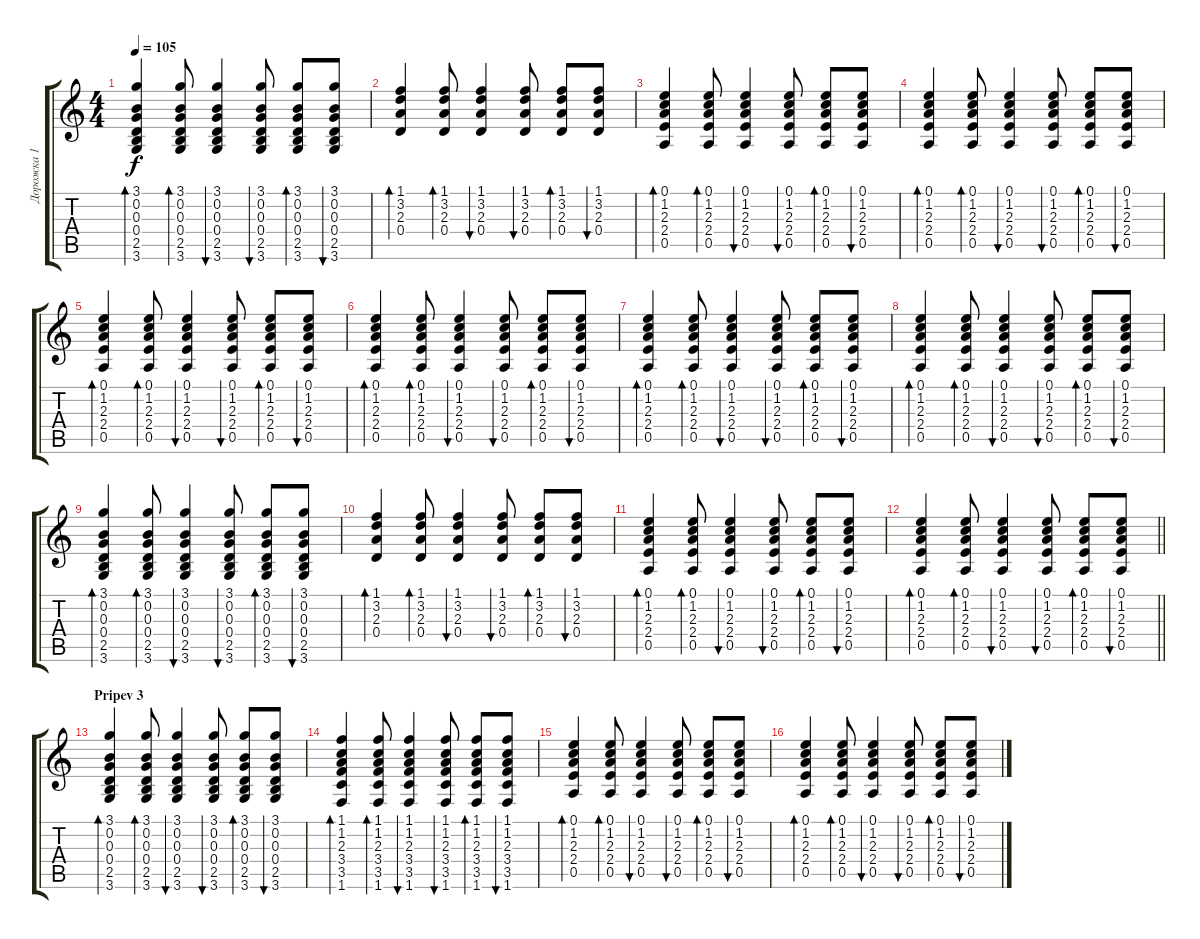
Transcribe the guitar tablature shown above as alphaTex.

\track ("Дорожка 1" "Дорожка 1") {instrument acousticguitarsteel}
\staff {score tabs}
\tuning (E4 B3 G3 D3 A2 E2) {hide}
\ts (4 4)
\tempo 105
\clef g2
\ks c
(3.1 0.2 0.3 0.4 2.5 3.6).4{bd 60 dy f} (3.1 0.2 0.3 0.4 2.5 3.6).8{bd 60} (3.1 0.2 0.3 0.4 2.5 3.6).4{bu 60} (3.1 0.2 0.3 0.4 2.5 3.6).8{bu 60} (3.1 0.2 0.3 0.4 2.5 3.6).8{bd 60} (3.1 0.2 0.3 0.4 2.5 3.6).8{bu 60} |
(1.1 3.2 2.3 0.4).4{bd 60} (1.1 3.2 2.3 0.4).8{bd 60} (1.1 3.2 2.3 0.4).4{bu 60} (1.1 3.2 2.3 0.4).8{bu 60} (1.1 3.2 2.3 0.4).8{bd 60} (1.1 3.2 2.3 0.4).8{bu 60} |
(0.1 1.2 2.3 2.4 0.5).4{bd 60} (0.1 1.2 2.3 2.4 0.5).8{bd 60} (0.1 1.2 2.3 2.4 0.5).4{bu 60} (0.1 1.2 2.3 2.4 0.5).8{bu 60} (0.1 1.2 2.3 2.4 0.5).8{bd 60} (0.1 1.2 2.3 2.4 0.5).8{bu 60} |
(0.1 1.2 2.3 2.4 0.5).4{bd 60} (0.1 1.2 2.3 2.4 0.5).8{bd 60} (0.1 1.2 2.3 2.4 0.5).4{bu 60} (0.1 1.2 2.3 2.4 0.5).8{bu 60} (0.1 1.2 2.3 2.4 0.5).8{bd 60} (0.1 1.2 2.3 2.4 0.5).8{bu 60} |
(0.1 1.2 2.3 2.4 0.5).4{bd 60} (0.1 1.2 2.3 2.4 0.5).8{bd 60} (0.1 1.2 2.3 2.4 0.5).4{bu 60} (0.1 1.2 2.3 2.4 0.5).8{bu 60} (0.1 1.2 2.3 2.4 0.5).8{bd 60} (0.1 1.2 2.3 2.4 0.5).8{bu 60} |
(0.1 1.2 2.3 2.4 0.5).4{bd 60} (0.1 1.2 2.3 2.4 0.5).8{bd 60} (0.1 1.2 2.3 2.4 0.5).4{bu 60} (0.1 1.2 2.3 2.4 0.5).8{bu 60} (0.1 1.2 2.3 2.4 0.5).8{bd 60} (0.1 1.2 2.3 2.4 0.5).8{bu 60} |
(0.1 1.2 2.3 2.4 0.5).4{bd 60} (0.1 1.2 2.3 2.4 0.5).8{bd 60} (0.1 1.2 2.3 2.4 0.5).4{bu 60} (0.1 1.2 2.3 2.4 0.5).8{bu 60} (0.1 1.2 2.3 2.4 0.5).8{bd 60} (0.1 1.2 2.3 2.4 0.5).8{bu 60} |
(0.1 1.2 2.3 2.4 0.5).4{bd 60} (0.1 1.2 2.3 2.4 0.5).8{bd 60} (0.1 1.2 2.3 2.4 0.5).4{bu 60} (0.1 1.2 2.3 2.4 0.5).8{bu 60} (0.1 1.2 2.3 2.4 0.5).8{bd 60} (0.1 1.2 2.3 2.4 0.5).8{bu 60} |
(3.1 0.2 0.3 0.4 2.5 3.6).4{bd 60} (3.1 0.2 0.3 0.4 2.5 3.6).8{bd 60} (3.1 0.2 0.3 0.4 2.5 3.6).4{bu 60} (3.1 0.2 0.3 0.4 2.5 3.6).8{bu 60} (3.1 0.2 0.3 0.4 2.5 3.6).8{bd 60} (3.1 0.2 0.3 0.4 2.5 3.6).8{bu 60} |
(1.1 3.2 2.3 0.4).4{bd 60} (1.1 3.2 2.3 0.4).8{bd 60} (1.1 3.2 2.3 0.4).4{bu 60} (1.1 3.2 2.3 0.4).8{bu 60} (1.1 3.2 2.3 0.4).8{bd 60} (1.1 3.2 2.3 0.4).8{bu 60} |
(0.1 1.2 2.3 2.4 0.5).4{bd 60} (0.1 1.2 2.3 2.4 0.5).8{bd 60} (0.1 1.2 2.3 2.4 0.5).4{bu 60} (0.1 1.2 2.3 2.4 0.5).8{bu 60} (0.1 1.2 2.3 2.4 0.5).8{bd 60} (0.1 1.2 2.3 2.4 0.5).8{bu 60} |
\barLineRight lightlight
(0.1 1.2 2.3 2.4 0.5).4{bd 60} (0.1 1.2 2.3 2.4 0.5).8{bd 60} (0.1 1.2 2.3 2.4 0.5).4{bu 60} (0.1 1.2 2.3 2.4 0.5).8{bu 60} (0.1 1.2 2.3 2.4 0.5).8{bd 60} (0.1 1.2 2.3 2.4 0.5).8{bu 60} |
\section ("" "Pripev 3")
(3.1 0.2 0.3 0.4 2.5 3.6).4{bd 60} (3.1 0.2 0.3 0.4 2.5 3.6).8{bd 60} (3.1 0.2 0.3 0.4 2.5 3.6).4{bu 60} (3.1 0.2 0.3 0.4 2.5 3.6).8{bu 60} (3.1 0.2 0.3 0.4 2.5 3.6).8{bd 60} (3.1 0.2 0.3 0.4 2.5 3.6).8{bu 60} |
(1.1 1.2 2.3 3.4 3.5 1.6).4{bd 60} (1.1 1.2 2.3 3.4 3.5 1.6).8{bd 60} (1.1 1.2 2.3 3.4 3.5 1.6).4{bu 60} (1.1 1.2 2.3 3.4 3.5 1.6).8{bu 60} (1.1 1.2 2.3 3.4 3.5 1.6).8{bd 60} (1.1 1.2 2.3 3.4 3.5 1.6).8{bu 60} |
(0.1 1.2 2.3 2.4 0.5).4{bd 60} (0.1 1.2 2.3 2.4 0.5).8{bd 60} (0.1 1.2 2.3 2.4 0.5).4{bu 60} (0.1 1.2 2.3 2.4 0.5).8{bu 60} (0.1 1.2 2.3 2.4 0.5).8{bd 60} (0.1 1.2 2.3 2.4 0.5).8{bu 60} |
(0.1 1.2 2.3 2.4 0.5).4{bd 60} (0.1 1.2 2.3 2.4 0.5).8{bd 60} (0.1 1.2 2.3 2.4 0.5).4{bu 60} (0.1 1.2 2.3 2.4 0.5).8{bu 60} (0.1 1.2 2.3 2.4 0.5).8{bd 60} (0.1 1.2 2.3 2.4 0.5).8{bu 60}
